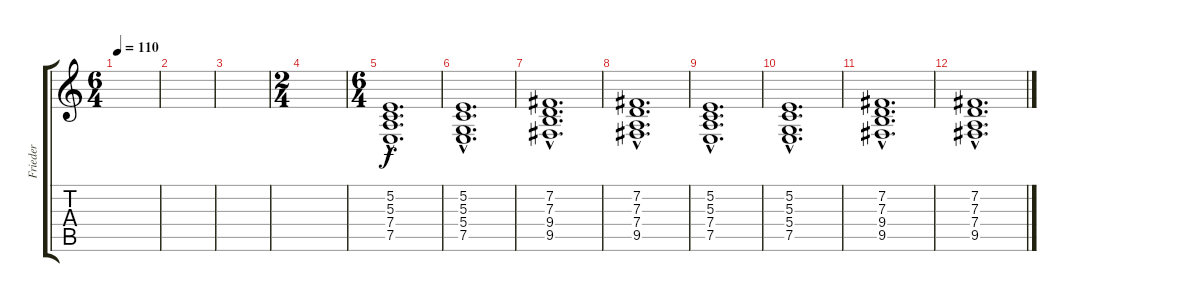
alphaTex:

\track ("Frieder" "Frieder") {instrument pad4choir}
\staff {score tabs}
\tuning (E4 B3 G3 D3 A2 E2) {hide}
\ts (6 4)
\tempo 110
\clef g2
\ks c
|
|
|
\ts (2 4)
|
\ts (6 4)
(5.2{hac} 5.3{hac} 7.4{hac} 7.5{hac}).1{d} |
(5.2{hac} 5.3{hac} 5.4{hac} 7.5{hac}).1{d} |
(7.2{hac} 7.3{hac} 9.4{hac} 9.5{hac}).1{d} |
(7.2{hac} 7.3{hac} 7.4{hac} 9.5{hac}).1{d} |
(5.2{hac} 5.3{hac} 7.4{hac} 7.5{hac}).1{d} |
(5.2{hac} 5.3{hac} 5.4{hac} 7.5{hac}).1{d} |
(7.2{hac} 7.3{hac} 9.4{hac} 9.5{hac}).1{d} |
(7.2{hac} 7.3{hac} 7.4{hac} 9.5{hac}).1{d}
